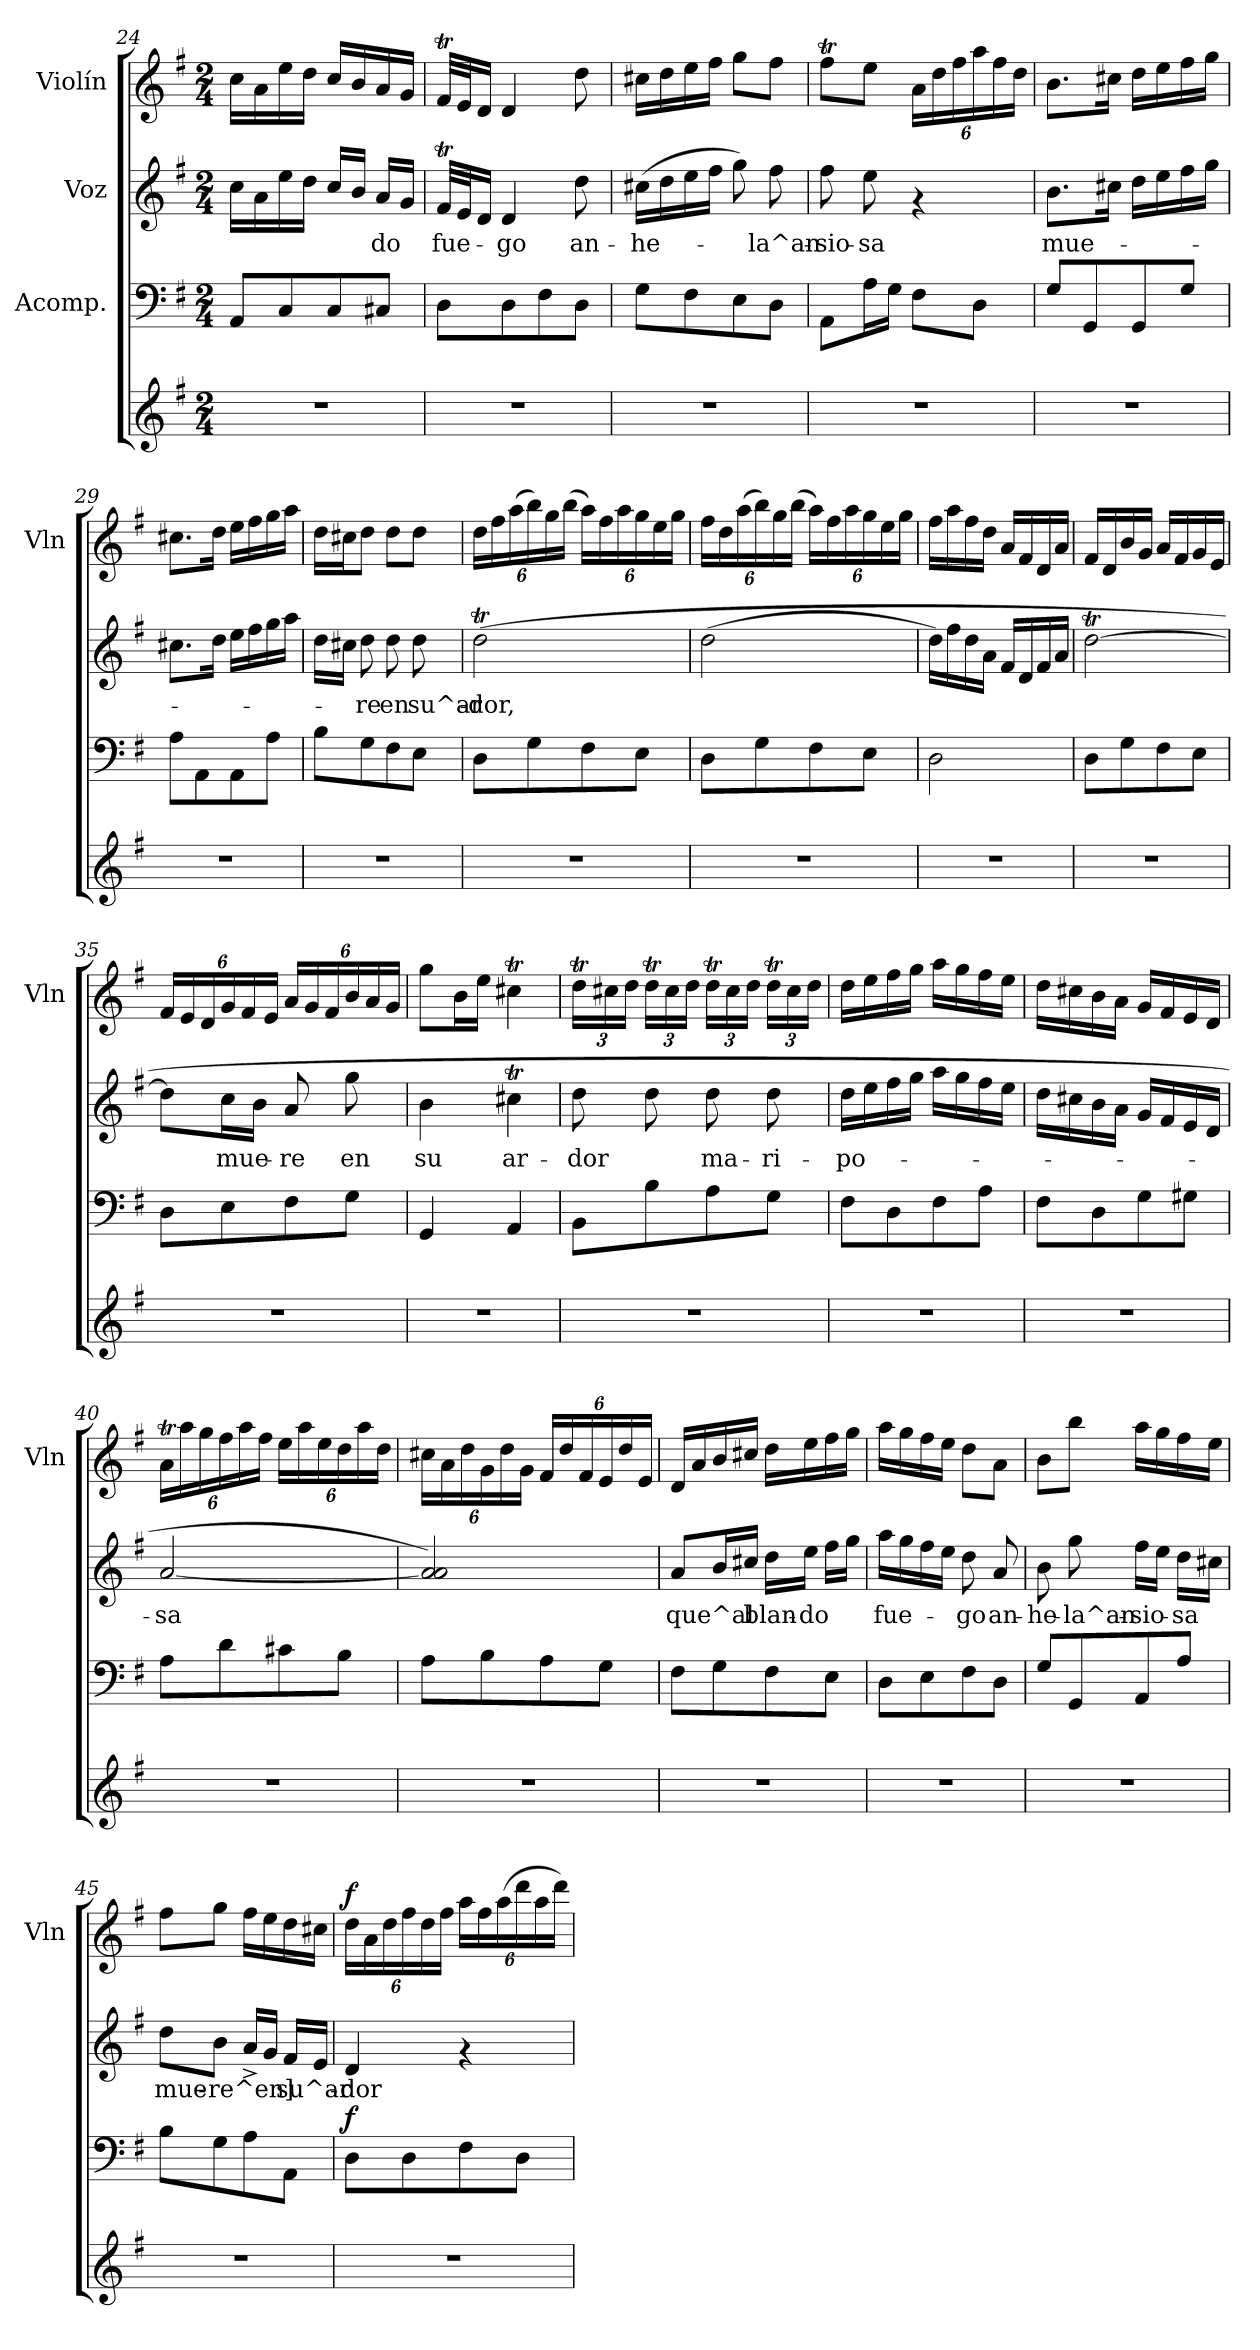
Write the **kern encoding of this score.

**kern	**kern	**dynam	**kern	**text	**kern	**dynam
*part4	*part3	*part3	*part2	*part2	*part1	*part1
*staff4	*staff3	*staff3	*staff2	*staff2	*staff1	*staff1
*	*I"Acomp.	*	*I"Voz	*	*I"Violín	*
*	*	*	*	*	*I'Vln	*
*clefG2	*clefF4	*	*clefG2	*	*clefG2	*
*k[f#]	*k[f#]	*	*k[f#]	*	*k[f#]	*
*G:	*G:	*	*G:	*	*G:	*
*M2/4	*M2/4	*	*M2/4	*	*M2/4	*
=24	=24	=24	=24	=24	=24	=24
2r	8AA/L	.	16cc\LL	.	16cc\LL	.
.	.	.	16a\	.	16a\	.
.	8C/	.	16ee\	.	16ee\	.
.	.	.	16dd\JJ	.	16dd\JJ	.
.	8C/	.	16cc/LL	.	16cc/LL	.
.	.	.	16b/JJ	.	16b/	.
!	!	!	!	!LO:LY:b	!	!
.	8C#X/J	.	16a/LL	-do	16a/	.
.	.	.	16g/JJ	.	16g/JJ	.
=25	=25	=25	=25	=25	=25	=25
!	!	!	!	!LO:LY:b	!	!
2r	8D\L	.	32f#t/LLL	fue-	32f#t/LLL	.
.	.	.	32e/J	.	32e/J	.
.	.	.	16d/JJ	.	16d/JJ	.
!	!	!	!	!LO:LY:b	!	!
.	8D\	.	4d/	-go	4d/	.
.	8F#\	.	.	.	.	.
!	!	!	!	!LO:LY:b	!	!
.	8D\J	.	8dd\	an-	8dd\	.
=26	=26	=26	=26	=26	=26	=26
!	!	!	!	!LO:LY:b	!	!
2r	8G\L	.	(>16cc#X\LL	-he-	16cc#X\LL	.
.	.	.	16dd\	.	16dd\	.
.	8F#\	.	16ee\	.	16ee\	.
.	.	.	16ff#\JJ	.	16ff#\JJ	.
.	8E\	.	8gg\)	.	8gg\L	.
!	!	!	!	!LO:LY:b	!	!
.	8D\J	.	8ff#\	-la^an-	8ff#\J	.
!!LO:LB:g=z
=27	=27	=27	=27	=27	=27	=27
!	!	!	!	!LO:LY:b	!	!
2r	8AA\L	.	8ff#\	-sio-	8ff#t\L	.
!	!	!	!	!LO:LY:b	!	!
.	16A\L	.	8ee\	-sa	8ee\J	.
.	16G\JJ	.	.	.	.	.
*	*	*	*	*	*Xbrackettup	*
.	8F#\L	.	4rf	.	24a\LL	.
.	.	.	.	.	24dd\	.
.	.	.	.	.	24ff#\	.
*	*	*	*	*	*Xtuplet	*
.	8D\J	.	.	.	24aa\	.
.	.	.	.	.	24ff#\	.
.	.	.	.	.	24dd\JJ	.
=28	=28	=28	=28	=28	=28	=28
!	!	!	!	!LO:LY:b	!	!
2r	8G/L	.	8.b\L	mue-	8.b\L	.
.	8GG/	.	.	.	.	.
.	.	.	16cc#X\Jk	.	16cc#X\Jk	.
.	8GG/	.	16dd\LL	.	16dd\LL	.
.	.	.	16ee\	.	16ee\	.
.	8G/J	.	16ff#\	.	16ff#\	.
.	.	.	16gg\JJ	.	16gg\JJ	.
=29	=29	=29	=29	=29	=29	=29
2r	8A\L	.	8.cc#X\L	.	8.cc#X\L	.
.	8AA\	.	.	.	.	.
.	.	.	16dd\Jk	.	16dd\Jk	.
.	8AA\	.	16ee\LL	.	16ee\LL	.
.	.	.	16ff#\	.	16ff#\	.
.	8A\J	.	16gg\	.	16gg\	.
.	.	.	16aa\JJ	.	16aa\JJ	.
=30	=30	=30	=30	=30	=30	=30
2r	8B\L	.	16dd\LL	.	16dd\LL	.
.	.	.	16cc#X\JJ	.	16cc#X\J	.
!	!	!	!	!LO:LY:b	!	!
.	8G\	.	8dd\	-re	8dd\J	.
!	!	!	!	!LO:LY:b	!	!
.	8F#\	.	8dd\	en	8dd\L	.
!	!	!	!	!LO:LY:b	!	!
.	8E\J	.	8dd\	su^ar-	8dd\J	.
=31	=31	=31	=31	=31	=31	=31
!	!	!	!	!LO:LY:b	!	!
*	*	*	*	*	*tuplet	*
2r	8D\L	.	(>2ddT\	-dor,	24dd\LL	.
.	.	.	.	.	24ff#\	.
.	.	.	.	.	(>24aa\	.
*	*	*	*	*	*Xtuplet	*
.	8G\	.	.	.	24bb\)	.
.	.	.	.	.	24gg\	.
.	.	.	.	.	(<24bb\JJ	.
*	*	*	*	*	*tuplet	*
.	8F#\	.	.	.	24aa\LL)	.
.	.	.	.	.	24ff#\	.
.	.	.	.	.	24aa\	.
*	*	*	*	*	*Xtuplet	*
.	8E\J	.	.	.	24gg\	.
.	.	.	.	.	24ee\	.
.	.	.	.	.	24gg\JJ	.
!!LO:LB:g=z
=32	=32	=32	=32	=32	=32	=32
*	*	*	*	*	*tuplet	*
2r	8D\L	.	(<2dd\	.	24ff#\LL	.
.	.	.	.	.	24dd\	.
.	.	.	.	.	(>24aa\	.
*	*	*	*	*	*Xtuplet	*
.	8G\	.	.	.	24bb\)	.
.	.	.	.	.	24gg\	.
.	.	.	.	.	(<24bb\JJ	.
*	*	*	*	*	*tuplet	*
.	8F#\	.	.	.	24aa\LL)	.
.	.	.	.	.	24ff#\	.
.	.	.	.	.	24aa\	.
*	*	*	*	*	*Xtuplet	*
.	8E\J	.	.	.	24gg\	.
.	.	.	.	.	24ee\	.
.	.	.	.	.	24gg\JJ	.
=33	=33	=33	=33	=33	=33	=33
2r	2D\	.	16dd\LL)	.	16ff#\LL	.
.	.	.	16ff#\	.	16aa\	.
.	.	.	16dd\	.	16ff#\	.
.	.	.	16a\JJ	.	16dd\JJ	.
.	.	.	16f#/LL	.	16a/LL	.
.	.	.	16d/	.	16f#/	.
.	.	.	16f#/	.	16d/	.
.	.	.	16a/JJ	.	16a/JJ	.
=34	=34	=34	=34	=34	=34	=34
2r	8D\L	.	[>2ddT\	.	16f#/LL	.
.	.	.	.	.	16d/	.
.	8G\	.	.	.	16b/	.
.	.	.	.	.	16g/JJ	.
.	8F#\	.	.	.	16a/LL	.
.	.	.	.	.	16f#/	.
.	8E\J	.	.	.	16g/	.
.	.	.	.	.	16e/JJ	.
=35	=35	=35	=35	=35	=35	=35
*	*	*	*	*	*tuplet	*
2r	8D\L	.	8dd\L]	.	24f#/LL	.
.	.	.	.	.	24e/	.
.	.	.	.	.	24d/	.
!	!	!	!	!LO:LY:b	!	!
*	*	*	*	*	*Xtuplet	*
.	8E\	.	16cc\L	mue-	24g/	.
.	.	.	.	.	24f#/	.
.	.	.	16b\JJ	.	.	.
.	.	.	.	.	24e/JJ	.
!	!	!	!	!LO:LY:b	!	!
*	*	*	*	*	*tuplet	*
.	8F#\	.	8a/	-re	24a/LL	.
.	.	.	.	.	24g/	.
.	.	.	.	.	24f#/	.
!	!	!	!	!LO:LY:b	!	!
*	*	*	*	*	*Xtuplet	*
.	8G\J	.	8gg\	en	24b/	.
.	.	.	.	.	24a/	.
.	.	.	.	.	24g/JJ	.
=36	=36	=36	=36	=36	=36	=36
!	!	!	!	!LO:LY:b	!	!
2r	4GG/	.	4b\	su	8gg\L	.
.	.	.	.	.	16b\L	.
.	.	.	.	.	16ee\JJ	.
!	!	!	!	!LO:LY:b	!	!
.	4AA/	.	4cc#Xt\	ar-	4cc#Xt\	.
!!LO:PB:g=z
=37	=37	=37	=37	=37	=37	=37
!	!	!	!	!LO:LY:b	!	!
*	*	*	*	*	*tuplet	*
2r	8BB\L	.	8dd\	-dor	24ddT\LL	.
.	.	.	.	.	24cc#X\	.
.	.	.	.	.	24dd\JJ	.
.	8B\	.	8dd\	.	24ddT\LL	.
.	.	.	.	.	24cc#\	.
.	.	.	.	.	24dd\JJ	.
!	!	!	!	!LO:LY:b	!	!
.	8A\	.	8dd\	ma-	24ddT\LL	.
.	.	.	.	.	24cc#\	.
.	.	.	.	.	24dd\JJ	.
!	!	!	!	!LO:LY:b	!	!
.	8G\J	.	8dd\	-ri-	24ddT\LL	.
.	.	.	.	.	24cc#\	.
.	.	.	.	.	24dd\JJ	.
=38	=38	=38	=38	=38	=38	=38
!	!	!	!	!LO:LY:b	!	!
2r	8F#\L	.	16dd\LL	-po-	16dd\LL	.
.	.	.	16ee\	.	16ee\	.
.	8D\	.	16ff#\	.	16ff#\	.
.	.	.	16gg\JJ	.	16gg\JJ	.
.	8F#\	.	16aa\LL	.	16aa\LL	.
.	.	.	16gg\	.	16gg\	.
.	8A\J	.	16ff#\	.	16ff#\	.
.	.	.	16ee\JJ	.	16ee\JJ	.
=39	=39	=39	=39	=39	=39	=39
2r	8F#\L	.	16dd\LL	.	16dd\LL	.
.	.	.	16cc#X\	.	16cc#X\	.
.	8D\	.	16b\	.	16b\	.
.	.	.	16a\JJ	.	16a\JJ	.
.	8G\	.	16g/LL	.	16g/LL	.
.	.	.	16f#/	.	16f#/	.
.	8G#X\J	.	16e/	.	16e/	.
.	.	.	16d/JJ	.	16d/JJ	.
=40	=40	=40	=40	=40	=40	=40
!	!	!	!	!LO:LY:b	!	!
2r	8A\L	.	[>2a/	-sa	24aT\LL	.
.	.	.	.	.	24aa\	.
.	.	.	.	.	24gg\	.
*	*	*	*	*	*Xtuplet	*
.	8d\	.	.	.	24ff#\	.
.	.	.	.	.	24aa\	.
.	.	.	.	.	24ff#\JJ	.
*	*	*	*	*	*tuplet	*
.	8c#X\	.	.	.	24ee\LL	.
.	.	.	.	.	24aa\	.
.	.	.	.	.	24ee\	.
*	*	*	*	*	*Xtuplet	*
.	8B\J	.	.	.	24dd\	.
.	.	.	.	.	24aa\	.
.	.	.	.	.	24dd\JJ	.
=41	=41	=41	=41	=41	=41	=41
*	*	*	*	*	*tuplet	*
2r	8A\L	.	2a/] 2a/)	.	24cc#X\LL	.
.	.	.	.	.	24a\	.
.	.	.	.	.	24dd\	.
*	*	*	*	*	*Xtuplet	*
.	8B\	.	.	.	24g\	.
.	.	.	.	.	24dd\	.
.	.	.	.	.	24g\JJ	.
*	*	*	*	*	*tuplet	*
.	8A\	.	.	.	24f#/LL	.
.	.	.	.	.	24dd/	.
.	.	.	.	.	24f#/	.
*	*	*	*	*	*Xtuplet	*
.	8G\J	.	.	.	24e/	.
.	.	.	.	.	24dd/	.
.	.	.	.	.	24e/JJ	.
!!LO:LB:g=z
=42	=42	=42	=42	=42	=42	=42
!	!	!	!	!LO:LY:b	!	!
2r	8F#\L	.	8a/L	que^al	16d/LL	.
.	.	.	.	.	16a/	.
.	8G\	.	16b/L	.	16b/	.
.	.	.	16cc#X/JJ	.	16cc#X/JJ	.
!	!	!	!	!LO:LY:b	!	!
.	8F#\	.	16dd\LL	blan-	16dd\LL	.
!	!	!	!	!LO:LY:b	!	!
.	.	.	16ee\JJ	-do	16ee\	.
.	8E\J	.	16ff#\LL	.	16ff#\	.
.	.	.	16gg\JJ	.	16gg\JJ	.
=43	=43	=43	=43	=43	=43	=43
!	!	!	!	!LO:LY:b	!	!
2r	8D\L	.	16aa\LL	fue-	16aa\LL	.
.	.	.	16gg\	.	16gg\	.
.	8E\	.	16ff#\	.	16ff#\	.
.	.	.	16ee\JJ	.	16ee\JJ	.
!	!	!	!	!LO:LY:b	!	!
.	8F#\	.	8dd\	-go	8dd\L	.
!	!	!	!	!LO:LY:b	!	!
.	8D\J	.	8a/	an-	8a\J	.
=44	=44	=44	=44	=44	=44	=44
!	!	!	!	!LO:LY:b	!	!
2r	8G/L	.	8b\	-he-	8b\L	.
!	!	!	!	!LO:LY:b	!	!
.	8GG/	.	8gg\	-la^an-	8bb\J	.
!	!	!	!	!LO:LY:b	!	!
.	8AA/	.	16ff#\LL	-sio-	16aa\LL	.
.	.	.	16ee\JJ	.	16gg\	.
!	!	!	!	!LO:LY:b	!	!
.	8A/J	.	16dd\LL	-sa	16ff#\	.
.	.	.	16cc#X\JJ	.	16ee\JJ	.
=45	=45	=45	=45	=45	=45	=45
!	!	!	!	!LO:LY:b	!	!
2r	8B\L	.	8dd\L	mue-	8ff#\L	.
!	!	!	!	!LO:LY:b	!	!
.	8G\	.	8b\J	-re^en]	8gg\J	.
.	8A\	.	16a^</LL	.	16ff#\LL	.
.	.	.	16g/JJ	.	16ee\	.
!	!	!	!	!LO:LY:b	!	!
.	8AA\J	.	16f#/LL	su^ar-	16dd\	.
.	.	.	16e/JJ	.	16cc#X\JJ	.
=46	=46	=46	=46	=46	=46	=46
!	!	!	!	!LO:LY:b	!	!
*	*	*	*	*	*tuplet	*
!	!	!LO:DY:a	!	!	!	!LO:DY:a
2r	8D\L	f	4d/	-dor	24dd\LL	f
.	.	.	.	.	24a\	.
.	.	.	.	.	24dd\	.
*	*	*	*	*	*Xtuplet	*
.	8D\	.	.	.	24ff#\	.
.	.	.	.	.	24dd\	.
.	.	.	.	.	24ff#\JJ	.
*	*	*	*	*	*tuplet	*
.	8F#\	.	4rf	.	24aa\LL	.
.	.	.	.	.	24ff#\	.
.	.	.	.	.	(>24aa\	.
*	*	*	*	*	*Xtuplet	*
.	8D\J	.	.	.	24ddd\	.
.	.	.	.	.	24aa\	.
.	.	.	.	.	24ddd\JJ)	.
=	=	=	=	=	=	=
*-	*-	*-	*-	*-	*-	*-
